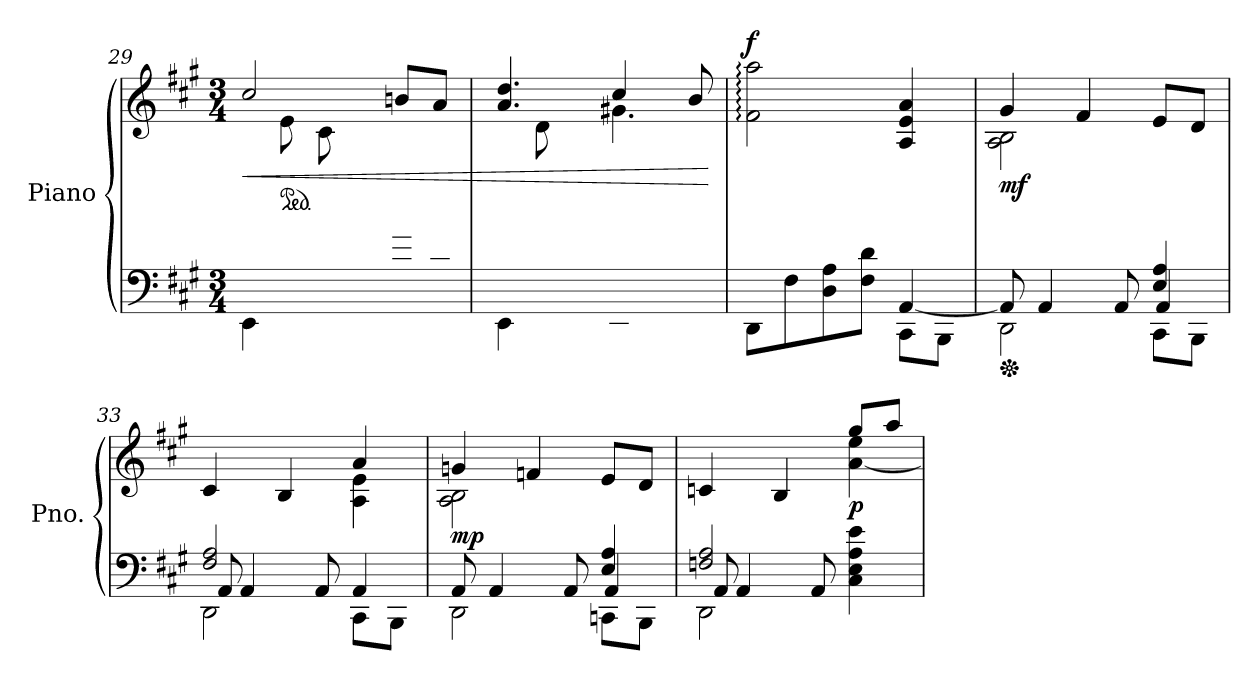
**kern	**kern	**dynam
*part1	*part1	*part1
*staff2	*staff1	*staff1/2
*I"Piano	*	*
*I'Pno.	*	*
*clefF4	*clefG2	*
*k[f#c#g#]	*k[f#c#g#]	*
*M3/4	*M3/4	*
=29	=29	=29
*^	*	*
!	!	!	!LO:HP:b
*	*	*^	*
!	!	!	!	!LO:HP:n=1:b
4.ryy	4EE\	2cc#/	8cc#\Lyy	< <
*	*	*ped	*	*
.	.	.	8e\	.
.	2ryy	.	8c#\	.
8E/	.	.	4.ryy	.
8gn/	.	8bn/L	.	.
8c#/J	.	8a/J	.	.
=30	=30	=30	=30	=30
*	*	*	*^	*
4ryy	4EE\	4.a/ 4.dd/	4.ryy	8a\Lyy	.
.	.	.	.	8d\	.
8A/	2ryy	.	.	2ryy	.
8EE/	.	4cc#/	4.g#X\	.	.
8E/	.	.	.	.	.
8G#X/J	.	8b/	.	.	.
*v	*v	*	*	*	*
*	*v	*v	*v	*
.	.	[ [
=31	=31	=31
*	*MM50	*
*^	*	*
!	!	!	!LO:DY:a
8DD\L	2ryy	2f#\: 2aa\:	f
8F#\	.	.	.
8D\ 8A\	.	.	.
8F#\ 8d\J	.	.	.
*	*	*MM65	*
8CC#\L	[4AA/	4A/ 4e/ 4a/	.
8BBB\J	.	.	.
*v	*v	*	*
!!LO:LB:g=z
=32	=32	=32
*Xped	*	*
*	*MM72	*
*^	*^	*
*	*^	*	*	*
!	!	!	!	!	!LO:DY:b
2ryy	8AA/]	2DD\	4g#/	2A\ 2B\	mf
.	4AA/	.	.	.	.
.	.	.	4f#/	.	.
.	8AA/	.	.	.	.
4E/ 4A/	4AA/	8CC#\L	8e/L	4ryy	.
.	.	8BBB\J	8d/J	.	.
=33	=33	=33	=33	=33	=33
2F#/ 2A/	8AA/	2DD\	4c#/	2ryy	.
.	4AA/	.	.	.	.
.	.	.	4B/	.	.
.	8AA/	.	.	.	.
4ryy	4AA/	8CC#\L	4a/	4A\ 4e\	.
.	.	8BBB\J	.	.	.
=34	=34	=34	=34	=34	=34
*	*	*	*MM64	*	*
!	!	!	!	!	!LO:DY:b
2ryy	8AA/	2DD\	4gn/	2A\ 2B\	mp
.	4AA/	.	.	.	.
.	.	.	4fn/	.	.
.	8AA/	.	.	.	.
4E/ 4A/	4AA/	8CCn\L	8e/L	4ryy	.
.	.	8BBB\J	8d/J	.	.
=35	=35	=35	=35	=35	=35
2Fn/ 2A/	8AA/	2DD\	4cn/	2ryy	.
.	4AA/	.	.	.	.
*	*	*	*MM30	*	*
.	.	.	4B/	.	.
.	8AA/	.	.	.	.
*	*	*	*MM64	*	*
!	!	!	!	!	!LO:DY:b
4ryy	4C#\ 4E\ 4A\ 4e\	4ryy	8gg#/L	[4a\ 4ee\	p
.	.	.	8aa/J	.	.
*v	*v	*v	*	*	*
*	*v	*v	*
=	=	=
*-	*-	*-
